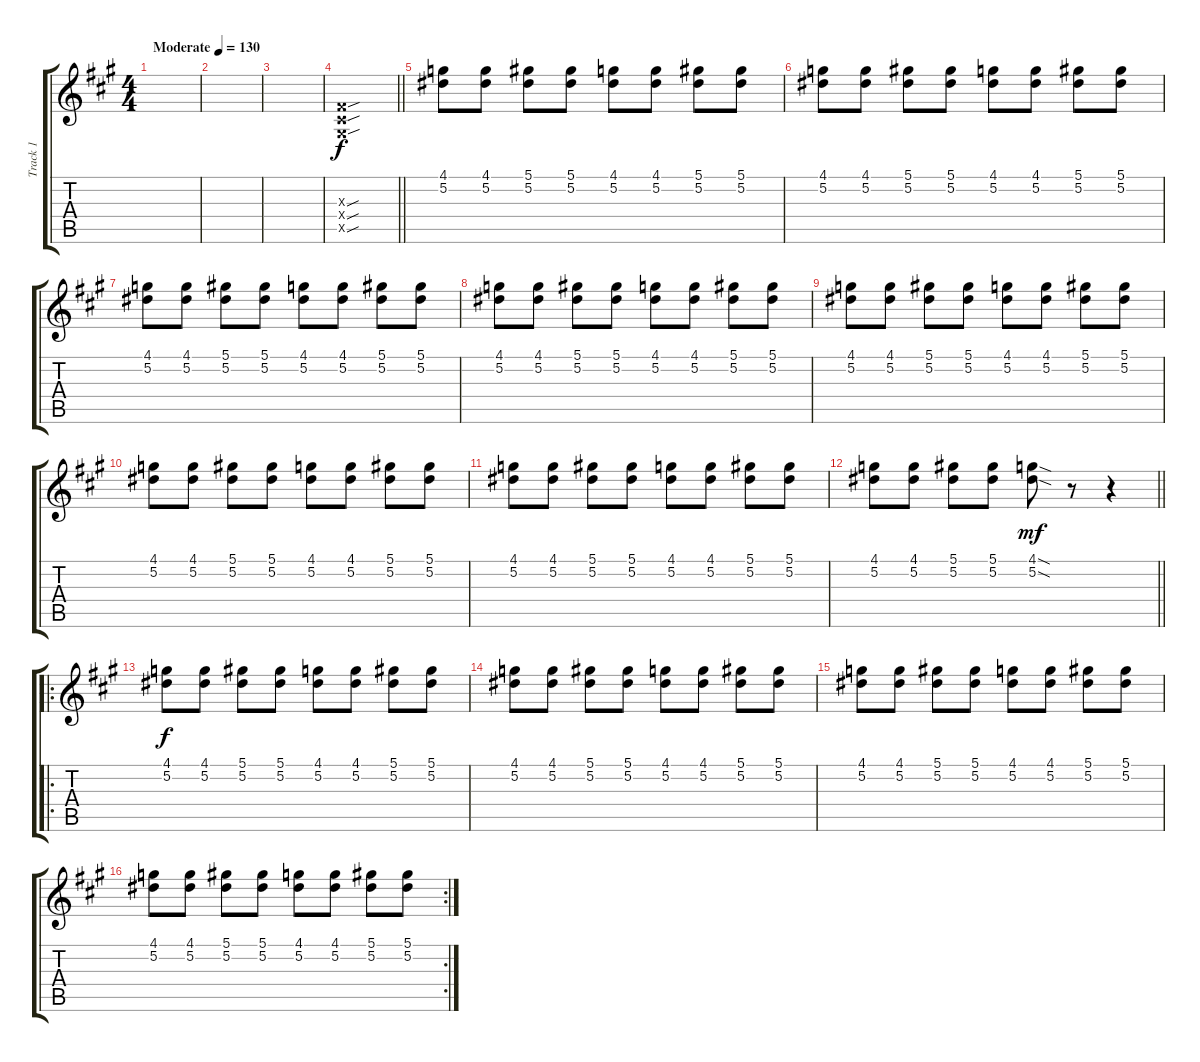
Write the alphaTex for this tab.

\track ("Track 1" "Track 1") {instrument overdrivenguitar}
\staff {score tabs}
\tuning (Eb4 Bb3 Gb3 Db3 Ab2 Eb2) {hide}
\ts (4 4)
\tempo (130 "Moderate")
\clef g2
\ks a
|
|
|
\barLineRight lightlight
(0.3{sou x} 0.4{sou x} 0.5{sou x}).1 |
(4.1 5.2).8 (4.1 5.2).8 (5.1 5.2).8 (5.1 5.2).8 (4.1 5.2).8 (4.1 5.2).8 (5.1 5.2).8 (5.1 5.2).8 |
(4.1 5.2).8 (4.1 5.2).8 (5.1 5.2).8 (5.1 5.2).8 (4.1 5.2).8 (4.1 5.2).8 (5.1 5.2).8 (5.1 5.2).8 |
(4.1 5.2).8 (4.1 5.2).8 (5.1 5.2).8 (5.1 5.2).8 (4.1 5.2).8 (4.1 5.2).8 (5.1 5.2).8 (5.1 5.2).8 |
(4.1 5.2).8 (4.1 5.2).8 (5.1 5.2).8 (5.1 5.2).8 (4.1 5.2).8 (4.1 5.2).8 (5.1 5.2).8 (5.1 5.2).8 |
(4.1 5.2).8 (4.1 5.2).8 (5.1 5.2).8 (5.1 5.2).8 (4.1 5.2).8 (4.1 5.2).8 (5.1 5.2).8 (5.1 5.2).8 |
(4.1 5.2).8 (4.1 5.2).8 (5.1 5.2).8 (5.1 5.2).8 (4.1 5.2).8 (4.1 5.2).8 (5.1 5.2).8 (5.1 5.2).8 |
(4.1 5.2).8 (4.1 5.2).8 (5.1 5.2).8 (5.1 5.2).8 (4.1 5.2).8 (4.1 5.2).8 (5.1 5.2).8 (5.1 5.2).8 |
\barLineRight lightlight
(4.1 5.2).8 (4.1 5.2).8 (5.1 5.2).8 (5.1 5.2).8 (4.1{sod} 5.2{sod}).8{dy mf} r.8 r.4 |
\ro
(4.1 5.2).8{dy f} (4.1 5.2).8 (5.1 5.2).8 (5.1 5.2).8 (4.1 5.2).8 (4.1 5.2).8 (5.1 5.2).8 (5.1 5.2).8 |
(4.1 5.2).8 (4.1 5.2).8 (5.1 5.2).8 (5.1 5.2).8 (4.1 5.2).8 (4.1 5.2).8 (5.1 5.2).8 (5.1 5.2).8 |
(4.1 5.2).8 (4.1 5.2).8 (5.1 5.2).8 (5.1 5.2).8 (4.1 5.2).8 (4.1 5.2).8 (5.1 5.2).8 (5.1 5.2).8 |
\rc 2
(4.1 5.2).8 (4.1 5.2).8 (5.1 5.2).8 (5.1 5.2).8 (4.1 5.2).8 (4.1 5.2).8 (5.1 5.2).8 (5.1 5.2).8
